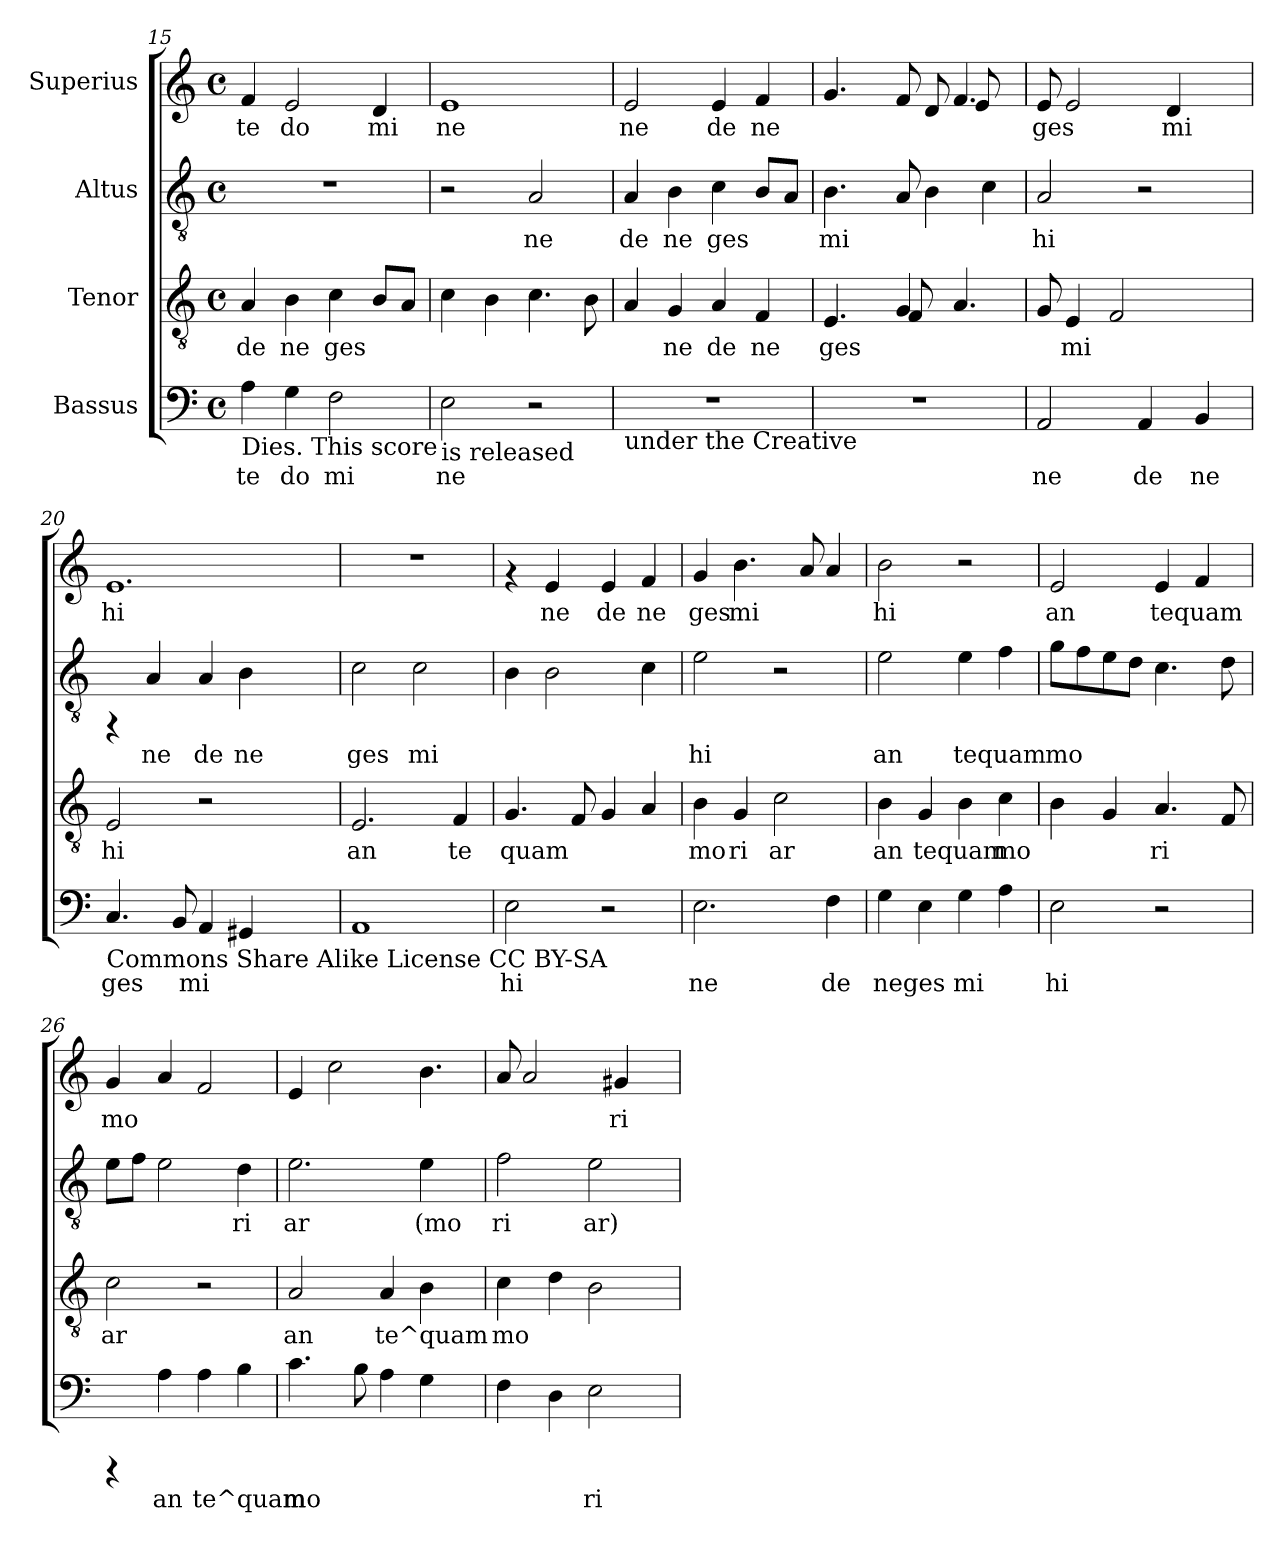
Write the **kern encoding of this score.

**kern	**text	**kern	**text	**kern	**text	**kern	**text
*part4	*part4	*part3	*part3	*part2	*part2	*part1	*part1
*staff4	*staff4	*staff3	*staff3	*staff2	*staff2	*staff1	*staff1
*I"Bassus	*	*I"Tenor	*	*I"Altus	*	*I"Superius	*
*clefF4	*	*clefGv2	*	*clefGv2	*	*clefG2	*
*k[]	*	*k[]	*	*k[]	*	*k[]	*
*C:	*	*C:	*	*C:	*	*C:	*
*M4/4	*	*M4/4	*	*M4/4	*	*M4/4	*
*met(c)	*	*met(c)	*	*met(c)	*	*met(c)	*
=15	=15	=15	=15	=15	=15	=15	=15
!LO:TX:b:t=Dies. This score	!	!	!	!	!	!	!
!	!LO:LY:b:cj	!	!LO:LY:b:cj	!	!	!	!LO:LY:b:cj
4A\	te	4A/	de	1r	.	4f/	te
!	!LO:LY:b:cj	!	!LO:LY:b:cj	!	!	!	!LO:LY:b:cj
4G\	do	4B\	ne	.	.	2e/	do
!	!LO:LY:b:cj	!	!LO:LY:b:cj	!	!	!	!
2F\	mi	4c\	ges	.	.	.	.
!	!	!	!LO:LY:b:cj	!	!	!	!LO:LY:b:cj
.	.	8B/L	.	.	.	4d/	mi
!	!	!	!LO:LY:b:cj	!	!	!	!
.	.	8A/J	.	.	.	.	.
=16	=16	=16	=16	=16	=16	=16	=16
!LO:TX:b:t=is released	!	!	!	!	!	!	!
!	!LO:LY:b:cj	!	!LO:LY:b:cj	!	!	!	!LO:LY:b:cj
2E\	ne	4c\	.	2r	.	1e	ne
!	!	!	!LO:LY:b:cj	!	!	!	!
.	.	4B\	.	.	.	.	.
!	!	!	!LO:LY:b:cj	!	!LO:LY:b:cj	!	!
2r	.	4.c\	.	2A/	ne	.	.
!	!	!	!LO:LY:b:cj	!	!	!	!
.	.	8B\	.	.	.	.	.
=17	=17	=17	=17	=17	=17	=17	=17
!LO:TX:b:t=under the Creative	!	!	!	!	!	!	!
!	!	!	!LO:LY:b:cj	!	!LO:LY:b:cj	!	!LO:LY:b:cj
1r	.	4A/	.	4A/	de	2e/	ne
!	!	!	!LO:LY:b:cj	!	!LO:LY:b:cj	!	!
.	.	4G/	ne	4B\	ne	.	.
!	!	!	!LO:LY:b:cj	!	!LO:LY:b:cj	!	!LO:LY:b:cj
.	.	4A/	de	4c\	ges	4e/	de
!	!	!	!LO:LY:b:cj	!	!LO:LY:b:cj	!	!LO:LY:b:cj
.	.	4F/	ne	8B/L	.	4f/	ne
!	!	!	!	!	!LO:LY:b:cj	!	!
.	.	.	.	8A/J	.	.	.
=18	=18	=18	=18	=18	=18	=18	=18
!	!	!	!LO:LY:b:cj	!	!LO:LY:b:cj	!	!LO:LY:b:cj
*	*	*^	*	*	*	*^	*
1r	.	4.E/	4.ryy	ges	4.B\	mi	4.g/	8ryy	.
!	!	!	!	!LO:LY:b:cj	!	!LO:LY:b:cj	!	!	!LO:LY:b:cj
*	*	*	*	*	*	*	*v	*v	*
.	.	4G/	8F/	.	8A/	.	8f/	.
!	!	!	!	!	!	!LO:LY:b:cj	!	!LO:LY:b:cj
.	.	.	2ryy	.	4B\	.	8d/L	.
!	!	!	!	!LO:LY:b:cj	!	!	!	!LO:LY:b:cj
*	*	*	*	*	*	*	*^	*
.	.	4.A/	.	.	.	.	4.f/	8e/	.
!	!	!	!	!	!	!LO:LY:b:cj	!	!	!
.	.	.	.	.	4c\	.	.	4ryy	.
*	*	*v	*v	*	*	*	*	*	*
=19	=19	=19	=19	=19	=19	=19	=19	=19
!	!LO:LY:b:cj	!	!LO:LY:b:cj	!	!LO:LY:b:cj	!	!	!LO:LY:b:cj
*	*	*	*	*	*	*v	*v	*
2AA/	ne	8G/	.	2A/	hi	8e/	ges
!	!	!	!LO:LY:b:cj	!	!	!	!LO:LY:b:cj
.	.	4E/	mi	.	.	2e/	.
!	!	!	!LO:LY:b:cj	!	!	!	!
.	.	2F/	.	.	.	.	.
!	!LO:LY:b:cj	!	!	!	!	!	!
4AA/	de	.	.	2r	.	.	.
!	!	!	!	!	!	!	!LO:LY:b:cj
.	.	.	.	.	.	4d/	mi
!	!LO:LY:b:cj	!	!	!	!	!	!
4BB/	ne	.	.	.	.	.	.
.	.	8ryy	.	.	.	8ryy	.
!!LO:PB:g=z
=20	=20	=20	=20	=20	=20	=20	=20
!LO:TX:b:t=Commons Share Alike License CC BY-SA	!	!	!	!	!	!	!
!	!LO:LY:b:cj	!	!LO:LY:b:cj	!	!	!	!LO:LY:a:cj
4.C/	ges	2E/	hi	4rFF	.	1.e	hi
!	!	!	!	!	!LO:LY:b:cj	!	!
.	.	.	.	4A/	ne	.	.
!	!LO:LY:b:cj	!	!	!	!	!	!
8BB/	.	.	.	.	.	.	.
!	!LO:LY:b:cj	!	!	!	!LO:LY:b:cj	!	!
4AA/	mi	2r	.	4A/	de	.	.
!	!LO:LY:b:cj	!	!	!	!LO:LY:b:cj	!	!
4GG#/	.	.	.	4B\	ne	.	.
2ryy	.	2ryy	.	2ryy	.	.	.
=21	=21	=21	=21	=21	=21	=21	=21
!	!LO:LY:b:cj	!	!LO:LY:b:cj	!	!LO:LY:b:cj	!	!
1AA	.	2.E/	an	2c\	ges	1r	.
!	!	!	!	!	!LO:LY:b:cj	!	!
.	.	.	.	2c\	mi	.	.
!	!	!	!LO:LY:b:cj	!	!	!	!
.	.	4F/	te	.	.	.	.
=22	=22	=22	=22	=22	=22	=22	=22
!	!LO:LY:b:cj	!	!LO:LY:b:cj	!	!LO:LY:b:cj	!	!
2E\	hi	4.G/	quam	4B\	.	4rf	.
!	!	!	!	!	!LO:LY:b:cj	!	!LO:LY:a:cj
.	.	.	.	2B\	.	4e/	ne
!	!	!	!LO:LY:b:cj	!	!	!	!
.	.	8F/	.	.	.	.	.
!	!	!	!LO:LY:b:cj	!	!	!	!LO:LY:a:cj
2r	.	4G/	.	.	.	4e/	de
!	!	!	!LO:LY:b:cj	!	!LO:LY:b:cj	!	!LO:LY:a:cj
.	.	4A/	.	4c\	.	4f/	ne
=23	=23	=23	=23	=23	=23	=23	=23
!	!LO:LY:b:cj	!	!LO:LY:b:cj	!	!LO:LY:b:cj	!	!LO:LY:a:cj
2.E\	ne	4B\	mo	2e\	hi	4g/	ges
!	!	!	!LO:LY:b:cj	!	!	!	!LO:LY:a:cj
.	.	4G/	ri	.	.	4.b\	mi
!	!	!	!LO:LY:b:cj	!	!	!	!
.	.	2c\	ar	2r	.	.	.
!	!	!	!	!	!	!	!LO:LY:a:cj
.	.	.	.	.	.	8a/	.
!	!LO:LY:b:cj	!	!	!	!	!	!LO:LY:a:cj
4F\	de	.	.	.	.	4a/	.
=24	=24	=24	=24	=24	=24	=24	=24
!	!LO:LY:b:cj	!	!LO:LY:b:cj	!	!LO:LY:b:cj	!	!LO:LY:a:cj
4G\	neges	4B\	an	2e\	an	2b\	hi
!	!LO:LY:b:cj	!	!LO:LY:b:cj	!	!	!	!
4E\	.	4G/	tequam	.	.	.	.
!	!LO:LY:b:cj	!	!LO:LY:b:cj	!	!LO:LY:b:cj	!	!
4G\	mi	4B\	.	4e\	tequam	2r	.
!	!LO:LY:b:cj	!	!LO:LY:b:cj	!	!LO:LY:b:cj	!	!
4A\	.	4c\	mo	4f\	.	.	.
=25	=25	=25	=25	=25	=25	=25	=25
!	!LO:LY:b:cj	!	!LO:LY:b:cj	!	!LO:LY:b:cj	!	!LO:LY:a:cj
2E\	hi	4B\	.	8g\L	mo	2e/	an
!	!	!	!	!	!LO:LY:b:cj	!	!
.	.	.	.	8f\	.	.	.
!	!	!	!LO:LY:b:cj	!	!LO:LY:b:cj	!	!
.	.	4G/	.	8e\	.	.	.
!	!	!	!	!	!LO:LY:b:cj	!	!
.	.	.	.	8d\J	.	.	.
!	!	!	!LO:LY:b:cj	!	!LO:LY:b:cj	!	!LO:LY:a:cj
2r	.	4.A/	ri	4.c\	.	4e/	tequam
!	!	!	!	!	!	!	!LO:LY:a:cj
.	.	.	.	.	.	4f/	.
!	!	!	!LO:LY:b:cj	!	!LO:LY:b:cj	!	!
.	.	8F/	.	8d\	.	.	.
!!LO:LB:g=z
=26	=26	=26	=26	=26	=26	=26	=26
!	!	!	!LO:LY:b:cj	!	!LO:LY:b:cj	!	!LO:LY:b:cj
4rCCC	.	2c\	ar	8e\L	.	4g/	mo
!	!	!	!	!	!LO:LY:b:cj	!	!
.	.	.	.	8f\J	.	.	.
!	!LO:LY:b:cj	!	!	!	!LO:LY:b:cj	!	!LO:LY:b:cj
4A\	an	.	.	2e\	.	4a/	.
!	!LO:LY:b:cj	!	!	!	!	!	!LO:LY:b:cj
4A\	te^quam	2r	.	.	.	2f/	.
!	!LO:LY:b:cj	!	!	!	!LO:LY:b:cj	!	!
4B\	.	.	.	4d\	ri	.	.
=27	=27	=27	=27	=27	=27	=27	=27
!	!LO:LY:b:cj	!	!LO:LY:b:cj	!	!LO:LY:b:cj	!	!LO:LY:b:cj
4.c\	mo	2A/	an	2.e\	ar	4e/	.
.	.	.	.	.	.	2cc\	.
!	!LO:LY:b:cj	!	!	!	!	!	!
8B\	.	.	.	.	.	.	.
!	!LO:LY:b:cj	!	!LO:LY:b:cj	!	!	!	!
4A\	.	4A/	te^quam	.	.	.	.
!	!LO:LY:b:cj	!	!LO:LY:b:cj	!	!LO:LY:b:cj	!	!LO:LY:b:cj
4G\	.	4B\	.	4e\	(mo	4.b\	.
8ryy	.	8ryy	.	8ryy	.	.	.
=28	=28	=28	=28	=28	=28	=28	=28
!	!LO:LY:b:cj	!	!LO:LY:b:cj	!	!LO:LY:b:cj	!	!LO:LY:b:cj
4F\	.	4c\	mo	2f\	ri	8a/	.
!	!	!	!	!	!	!	!LO:LY:b:cj
.	.	.	.	.	.	2a/	.
!	!LO:LY:b:cj	!	!LO:LY:b:cj	!	!	!	!
4D\	.	4d\	.	.	.	.	.
!	!LO:LY:b:cj	!	!LO:LY:b:cj	!	!LO:LY:b:cj	!	!
2E\	ri	2B\	.	2e\	ar)	.	.
!	!	!	!	!	!	!	!LO:LY:b:cj
.	.	.	.	.	.	4g#/	ri
.	.	.	.	.	.	8ryy	.
=	=	=	=	=	=	=	=
*-	*-	*-	*-	*-	*-	*-	*-
